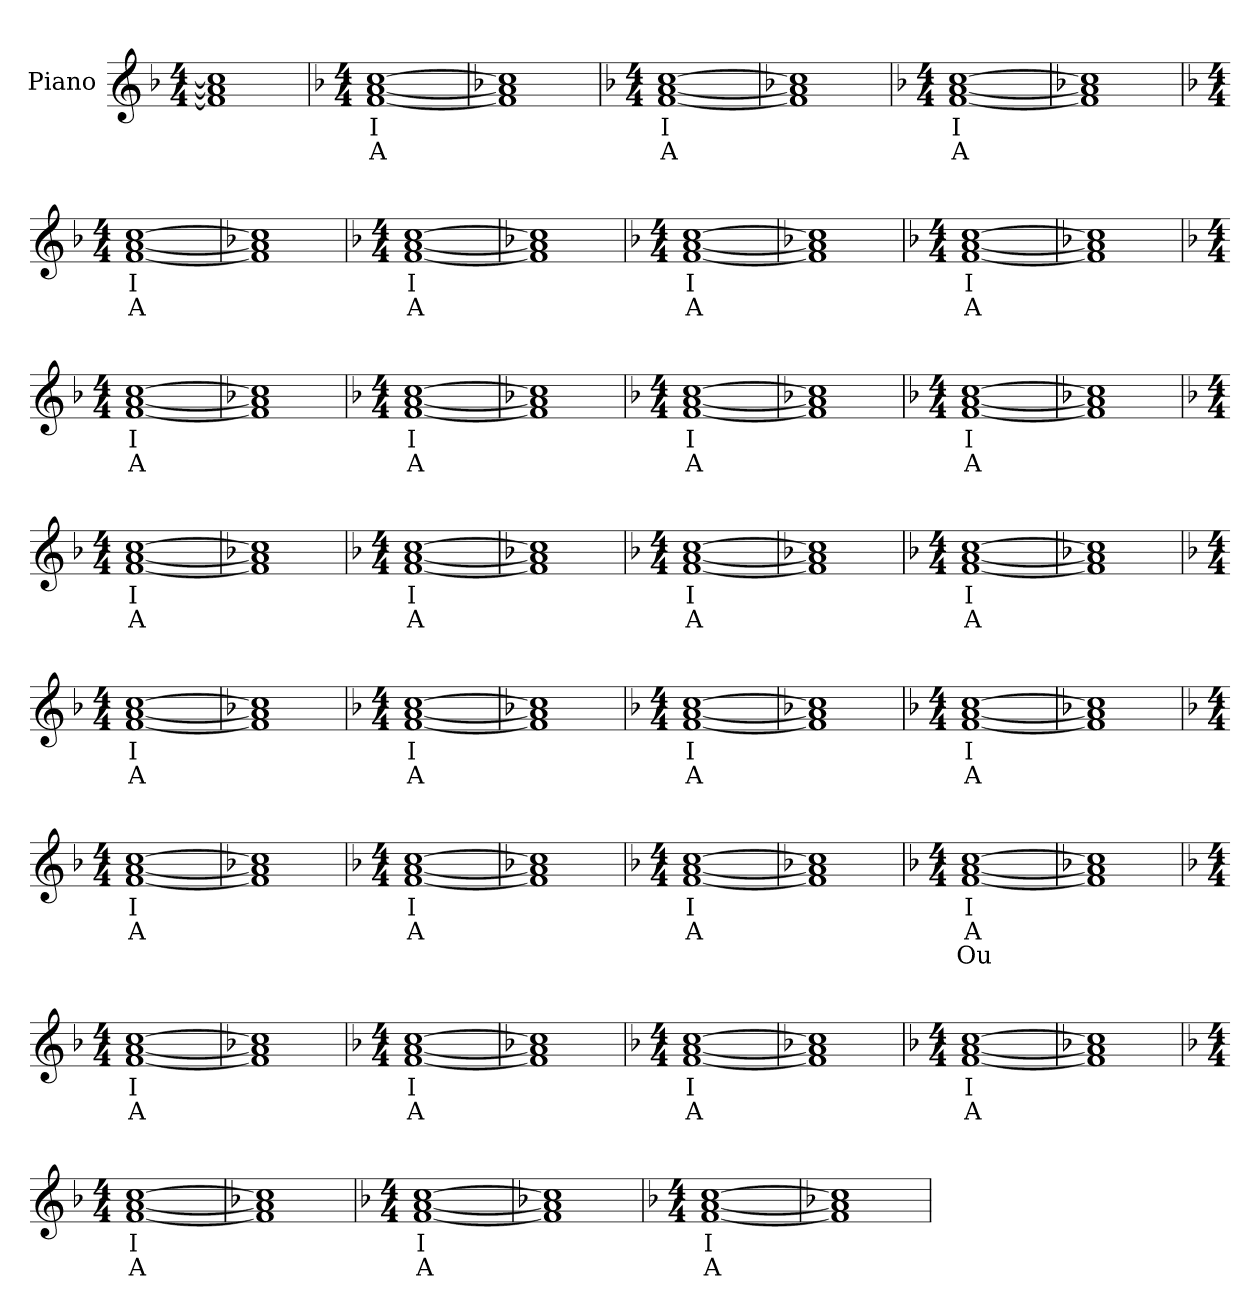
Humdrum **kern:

**kern	**text	**text	**text
*part1	*part1	*part1	*part1
*staff1	*staff1	*staff1	*staff1
*I"Piano	*	*	*
*I'Pno	*	*	*
*k[b-]	*	*	*
*F:	*	*	*
*M4/4	*	*	*
=	=	=	=
1f] 1a] 1cc]	.	.	.
=	=	=	=
*k[b-]	*	*	*
*F:	*	*	*
*M4/4	*	*	*
[1f [1a [1cc	I	A	.
=	=	=	=
*k[b-]	*	*	*
*F:	*	*	*
1f] 1a] 1cc]	.	.	.
=	=	=	=
*k[b-]	*	*	*
*F:	*	*	*
*M4/4	*	*	*
[1f [1a [1cc	I	A	.
=	=	=	=
*k[b-]	*	*	*
*F:	*	*	*
1f] 1a] 1cc]	.	.	.
=	=	=	=
*k[b-]	*	*	*
*F:	*	*	*
*M4/4	*	*	*
[1f [1a [1cc	I	A	.
=	=	=	=
*k[b-]	*	*	*
*F:	*	*	*
1f] 1a] 1cc]	.	.	.
=	=	=	=
*k[b-]	*	*	*
*F:	*	*	*
*M4/4	*	*	*
[1f [1a [1cc	I	A	.
=	=	=	=
*k[b-]	*	*	*
*F:	*	*	*
1f] 1a] 1cc]	.	.	.
=	=	=	=
*k[b-]	*	*	*
*F:	*	*	*
*M4/4	*	*	*
[1f [1a [1cc	I	A	.
=	=	=	=
*k[b-]	*	*	*
*F:	*	*	*
1f] 1a] 1cc]	.	.	.
=	=	=	=
*k[b-]	*	*	*
*F:	*	*	*
*M4/4	*	*	*
[1f [1a [1cc	I	A	.
=	=	=	=
*k[b-]	*	*	*
*F:	*	*	*
1f] 1a] 1cc]	.	.	.
=	=	=	=
*k[b-]	*	*	*
*F:	*	*	*
*M4/4	*	*	*
[1f [1a [1cc	I	A	.
=	=	=	=
*k[b-]	*	*	*
*F:	*	*	*
1f] 1a] 1cc]	.	.	.
=	=	=	=
*k[b-]	*	*	*
*F:	*	*	*
*M4/4	*	*	*
[1f [1a [1cc	I	A	.
=	=	=	=
*k[b-]	*	*	*
*F:	*	*	*
1f] 1a] 1cc]	.	.	.
=	=	=	=
*k[b-]	*	*	*
*F:	*	*	*
*M4/4	*	*	*
[1f [1a [1cc	I	A	.
=	=	=	=
*k[b-]	*	*	*
*F:	*	*	*
1f] 1a] 1cc]	.	.	.
=	=	=	=
*k[b-]	*	*	*
*F:	*	*	*
*M4/4	*	*	*
[1f [1a [1cc	I	A	.
=	=	=	=
*k[b-]	*	*	*
*F:	*	*	*
1f] 1a] 1cc]	.	.	.
=	=	=	=
*k[b-]	*	*	*
*F:	*	*	*
*M4/4	*	*	*
[1f [1a [1cc	I	A	.
=	=	=	=
*k[b-]	*	*	*
*F:	*	*	*
1f] 1a] 1cc]	.	.	.
=	=	=	=
*k[b-]	*	*	*
*F:	*	*	*
*M4/4	*	*	*
[1f [1a [1cc	I	A	.
=	=	=	=
*k[b-]	*	*	*
*F:	*	*	*
1f] 1a] 1cc]	.	.	.
=	=	=	=
*k[b-]	*	*	*
*F:	*	*	*
*M4/4	*	*	*
[1f [1a [1cc	I	A	.
=	=	=	=
*k[b-]	*	*	*
*F:	*	*	*
1f] 1a] 1cc]	.	.	.
=	=	=	=
*k[b-]	*	*	*
*F:	*	*	*
*M4/4	*	*	*
[1f [1a [1cc	I	A	.
=	=	=	=
*k[b-]	*	*	*
*F:	*	*	*
1f] 1a] 1cc]	.	.	.
=	=	=	=
*k[b-]	*	*	*
*F:	*	*	*
*M4/4	*	*	*
[1f [1a [1cc	I	A	.
=	=	=	=
*k[b-]	*	*	*
*F:	*	*	*
1f] 1a] 1cc]	.	.	.
=	=	=	=
*k[b-]	*	*	*
*F:	*	*	*
*M4/4	*	*	*
[1f [1a [1cc	I	A	.
=	=	=	=
*k[b-]	*	*	*
*F:	*	*	*
1f] 1a] 1cc]	.	.	.
=	=	=	=
*k[b-]	*	*	*
*F:	*	*	*
*M4/4	*	*	*
[1f [1a [1cc	I	A	.
=	=	=	=
*k[b-]	*	*	*
*F:	*	*	*
1f] 1a] 1cc]	.	.	.
=	=	=	=
*k[b-]	*	*	*
*F:	*	*	*
*M4/4	*	*	*
[1f [1a [1cc	I	A	.
=	=	=	=
*k[b-]	*	*	*
*F:	*	*	*
1f] 1a] 1cc]	.	.	.
=	=	=	=
*k[b-]	*	*	*
*F:	*	*	*
*M4/4	*	*	*
[1f [1a [1cc	I	A	.
=	=	=	=
*k[b-]	*	*	*
*F:	*	*	*
1f] 1a] 1cc]	.	.	.
=	=	=	=
*k[b-]	*	*	*
*F:	*	*	*
*M4/4	*	*	*
[1f [1a [1cc	I	A	.
=	=	=	=
*k[b-]	*	*	*
*F:	*	*	*
1f] 1a] 1cc]	.	.	.
=	=	=	=
*k[b-]	*	*	*
*F:	*	*	*
*M4/4	*	*	*
[1f [1a [1cc	I	A	.
=	=	=	=
*k[b-]	*	*	*
*F:	*	*	*
1f] 1a] 1cc]	.	.	.
=	=	=	=
*k[b-]	*	*	*
*F:	*	*	*
*M4/4	*	*	*
[1f [1a [1cc	I	A	.
=	=	=	=
*k[b-]	*	*	*
*F:	*	*	*
1f] 1a] 1cc]	.	.	.
=	=	=	=
*k[b-]	*	*	*
*F:	*	*	*
*M4/4	*	*	*
[1f [1a [1cc	I	A	Ou
=	=	=	=
*k[b-]	*	*	*
*F:	*	*	*
1f] 1a] 1cc]	.	.	.
=	=	=	=
*k[b-]	*	*	*
*F:	*	*	*
*M4/4	*	*	*
[1f [1a [1cc	I	A	.
=	=	=	=
*k[b-]	*	*	*
*F:	*	*	*
1f] 1a] 1cc]	.	.	.
=	=	=	=
*k[b-]	*	*	*
*F:	*	*	*
*M4/4	*	*	*
[1f [1a [1cc	I	A	.
=	=	=	=
*k[b-]	*	*	*
*F:	*	*	*
1f] 1a] 1cc]	.	.	.
=	=	=	=
*k[b-]	*	*	*
*F:	*	*	*
*M4/4	*	*	*
[1f [1a [1cc	I	A	.
=	=	=	=
*k[b-]	*	*	*
*F:	*	*	*
1f] 1a] 1cc]	.	.	.
=	=	=	=
*k[b-]	*	*	*
*F:	*	*	*
*M4/4	*	*	*
[1f [1a [1cc	I	A	.
=	=	=	=
*k[b-]	*	*	*
*F:	*	*	*
1f] 1a] 1cc]	.	.	.
=	=	=	=
*k[b-]	*	*	*
*F:	*	*	*
*M4/4	*	*	*
[1f [1a [1cc	I	A	.
=	=	=	=
*k[b-]	*	*	*
*F:	*	*	*
1f] 1a] 1cc]	.	.	.
=	=	=	=
*k[b-]	*	*	*
*F:	*	*	*
*M4/4	*	*	*
[1f [1a [1cc	I	A	.
=	=	=	=
*k[b-]	*	*	*
*F:	*	*	*
1f] 1a] 1cc]	.	.	.
=	=	=	=
*k[b-]	*	*	*
*F:	*	*	*
*M4/4	*	*	*
[1f [1a [1cc	I	A	.
=	=	=	=
*k[b-]	*	*	*
*F:	*	*	*
1f] 1a] 1cc]	.	.	.
=	=	=	=
*-	*-	*-	*-
